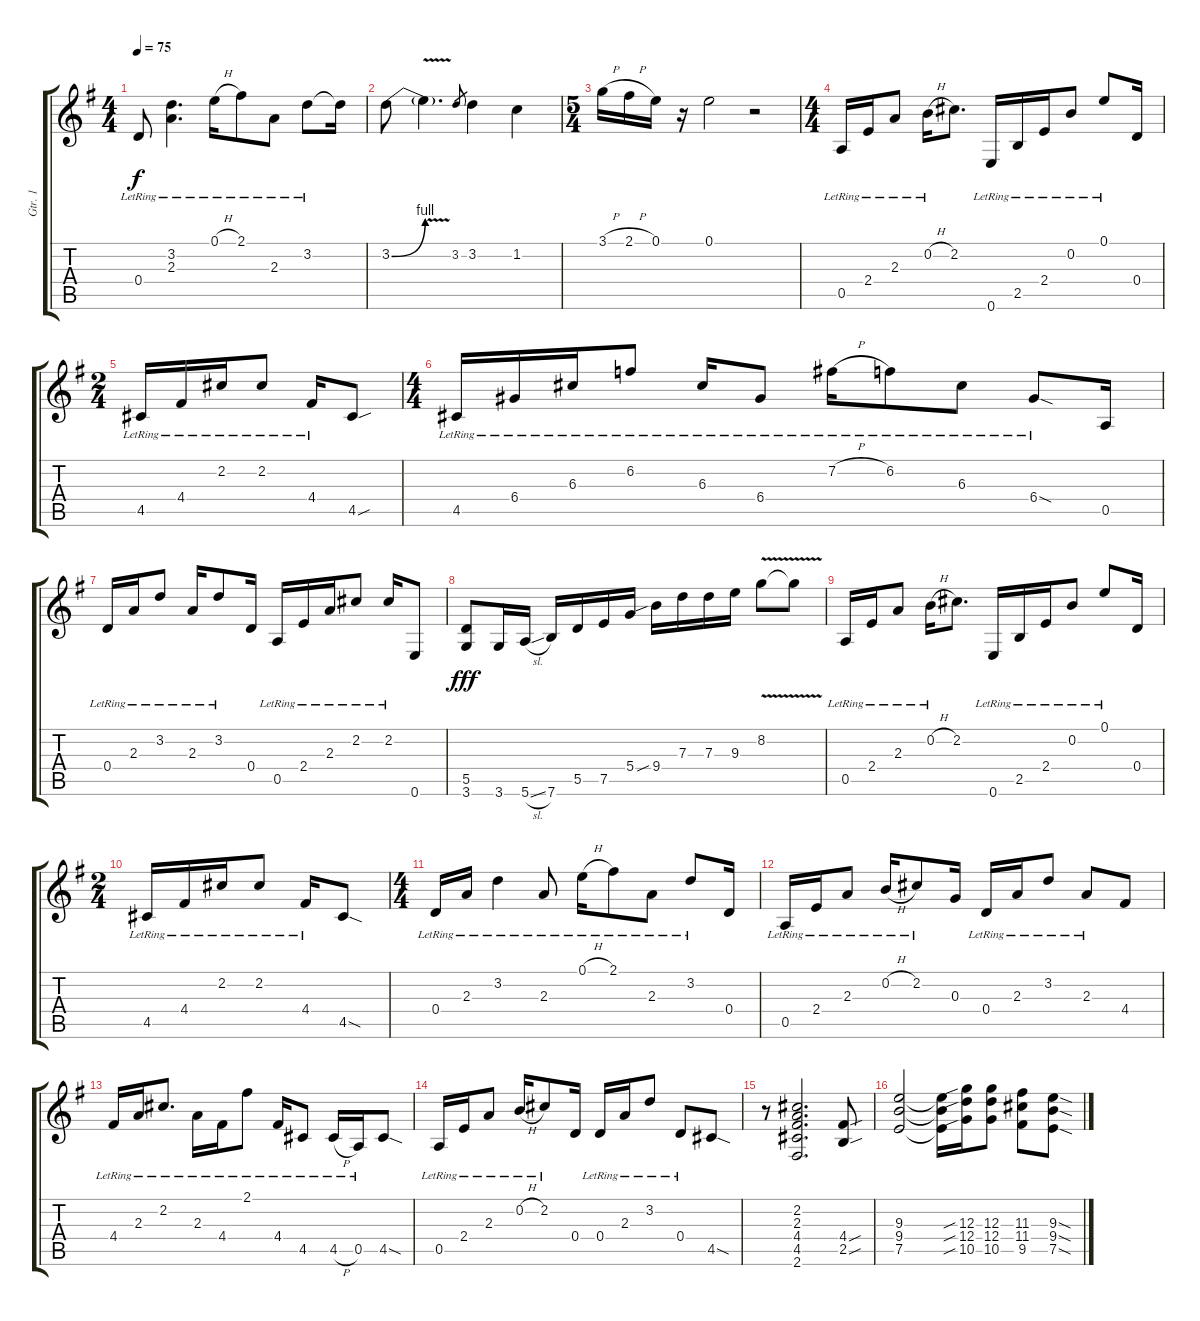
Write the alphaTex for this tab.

\track ("Gtr. 1" "Gtr. 1") {instrument overdrivenguitar}
\staff {score tabs}
\tuning (E4 B3 G3 D3 A2 E2) {hide}
\ts (4 4)
\tempo 75
\clef g2
\ks g
0.4{lr}.8{dy f} (3.2{lr} 2.3{lr}).4{d} 0.1{h lr}.16 2.1{lr}.8 2.3{lr}.8 3.2{lr}.8 3.2{t}.16 |
3.2{be (bend 0 0 60 4)}.8 3.2{v t}.4{d} 3.2.8{gr} 3.2.4 1.2.4 |
\ts (5 4)
3.1{h}.16 2.1{h}.16 0.1.16 r.16 0.1.2 r.2 |
\ts (4 4)
0.5{lr}.16 2.4{lr}.16 2.3{lr}.8 0.2{h lr}.16 2.2.8{d} 0.6{lr}.16 2.5{lr}.16 2.4{lr}.16 0.2{lr}.8 0.1{lr}.8 0.4.16 |
\ts (2 4)
4.5{lr}.16 4.4{lr}.16 2.2{lr}.16 2.2{lr}.8 4.4{lr}.16 4.5{sou}.8 |
\ts (4 4)
4.5{lr}.16 6.4{lr}.16 6.3{lr}.16 6.2{lr}.8 6.3{lr}.16 6.4{lr}.8 7.2{h lr}.16 6.2{lr}.8 6.3{lr}.8 6.4{sod lr}.8 0.5.16 |
0.4{lr}.16 2.3{lr}.16 3.2{lr}.8 2.3{lr}.16 3.2{lr}.8 0.4.16 0.5{lr}.16 2.4{lr}.16 2.3{lr}.16 2.2{lr}.8 2.2{lr}.16 0.6.8 |
(5.5 3.6).8{dy fff} 3.6.16 5.6{sl}.16 7.6.16 5.5.16 7.5.16 5.4.16 9.4{sib}.16 7.3.16 7.3.16 9.3.16 8.2{v}.8 8.2{v t}.8 |
0.5{lr}.16 2.4{lr}.16 2.3{lr}.8 0.2{h lr}.16 2.2.8{d} 0.6{lr}.16 2.5{lr}.16 2.4{lr}.16 0.2{lr}.8 0.1{lr}.8 0.4.16 |
\ts (2 4)
4.5{lr}.16 4.4{lr}.16 2.2{lr}.16 2.2{lr}.8 4.4{lr}.16 4.5{sod}.8 |
\ts (4 4)
0.4{lr}.16 2.3{lr}.16 3.2{lr}.4 2.3{lr}.8 0.1{h lr}.16 2.1{lr}.8 2.3{lr}.8 3.2{lr}.8 0.4.16 |
0.5{lr}.16 2.4{lr}.16 2.3{lr}.8 0.2{h lr}.16 2.2{lr}.8 0.3.16 0.4{lr}.16 2.3{lr}.16 3.2{lr}.8 2.3{lr}.8 4.4.8 |
4.4{lr}.16 2.3{lr}.16 2.2{lr}.8{d} 2.3{lr}.16 4.4{lr}.16 2.1{lr}.8 4.4{lr}.16 4.5{lr}.8 4.5{h lr}.16 0.5{lr}.16 4.5{sod}.8 |
0.5{lr}.16 2.4{lr}.16 2.3{lr}.8 0.2{h lr}.16 2.2{lr}.8 0.4.16 0.4{lr}.16 2.3{lr}.16 3.2{lr}.8 0.4{lr}.8 4.5{sod}.8 |
r.8 (2.2 2.3 4.4 4.5 2.6).2{d} (4.4{sou} 2.5{sou}).8 |
(9.3 9.4 7.5).2 (9.3{t} 9.4{t} 7.5{t}).16 (12.3{sib} 12.4{sib} 10.5{sib}).16 (12.3 12.4 10.5).8 (11.3 11.4 9.5).8 (9.3{sod} 9.4{sod} 7.5{sod}).8
